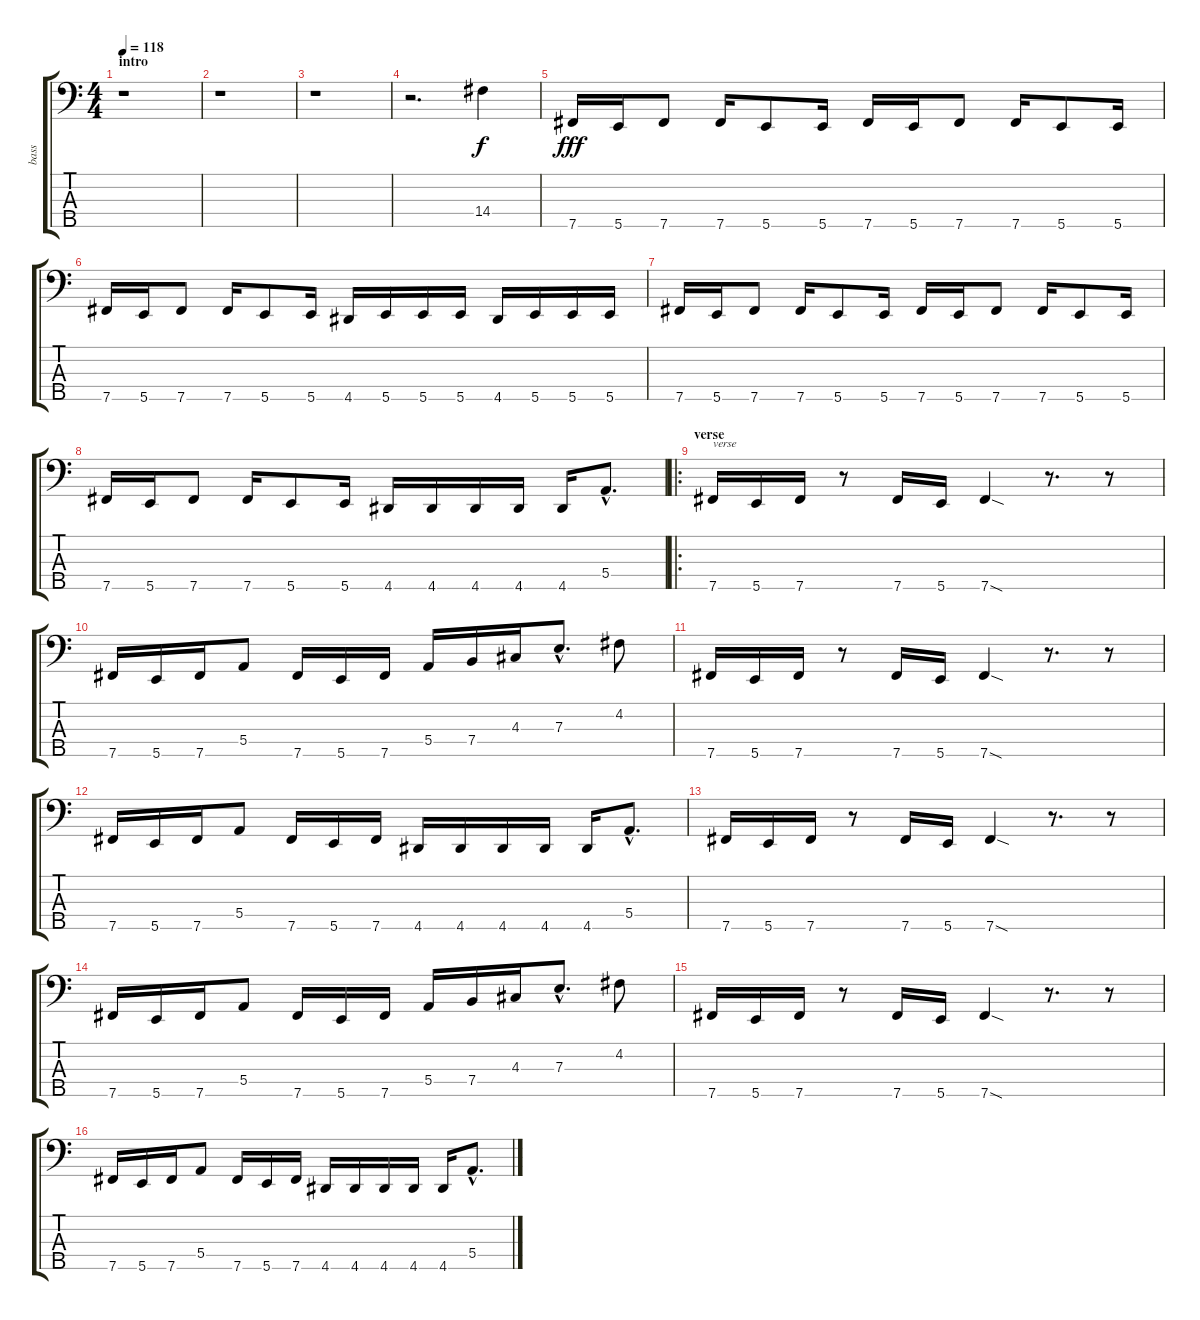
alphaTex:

\track ("bass" "bass") {instrument electricbassfinger}
\staff {score tabs}
\tuning (G2 D2 A1 E1 B0) {hide}
\ts (4 4)
\section ("" "intro")
\tempo 118
\clef f4
\ks c
r.1{dy f instrument electricbassfinger} |
r.1 |
r.1 |
r.2{d} 14.4.4 |
7.5.16{dy fff} 5.5.16 7.5.8 7.5.16 5.5.8 5.5.16 7.5.16 5.5.16 7.5.8 7.5.16 5.5.8 5.5.16 |
7.5.16 5.5.16 7.5.8 7.5.16 5.5.8 5.5.16 4.5.16 5.5.16 5.5.16 5.5.16 4.5.16 5.5.16 5.5.16 5.5.16 |
7.5.16 5.5.16 7.5.8 7.5.16 5.5.8 5.5.16 7.5.16 5.5.16 7.5.8 7.5.16 5.5.8 5.5.16 |
7.5.16 5.5.16 7.5.8 7.5.16 5.5.8 5.5.16 4.5.16 4.5.16 4.5.16 4.5.16 4.5.16 5.4{hac}.8{d} |
\ro
\section ("" "verse")
7.5.16{txt "verse"} 5.5.16 7.5.16 r.8 7.5.16 5.5.16 7.5{sod}.4 r.8{d} r.8 |
7.5.16 5.5.16 7.5.16 5.4.8 7.5.16 5.5.16 7.5.16 5.4.16 7.4.16 4.3.16 7.3{hac}.8{d} 4.2.8 |
7.5.16 5.5.16 7.5.16 r.8 7.5.16 5.5.16 7.5{sod}.4 r.8{d} r.8 |
7.5.16 5.5.16 7.5.16 5.4.8 7.5.16 5.5.16 7.5.16 4.5.16 4.5.16 4.5.16 4.5.16 4.5.16 5.4{hac}.8{d} |
7.5.16 5.5.16 7.5.16 r.8 7.5.16 5.5.16 7.5{sod}.4 r.8{d} r.8 |
7.5.16 5.5.16 7.5.16 5.4.8 7.5.16 5.5.16 7.5.16 5.4.16 7.4.16 4.3.16 7.3{hac}.8{d} 4.2.8 |
7.5.16 5.5.16 7.5.16 r.8 7.5.16 5.5.16 7.5{sod}.4 r.8{d} r.8 |
7.5.16 5.5.16 7.5.16 5.4.8 7.5.16 5.5.16 7.5.16 4.5.16 4.5.16 4.5.16 4.5.16 4.5.16 5.4{hac}.8{d}
